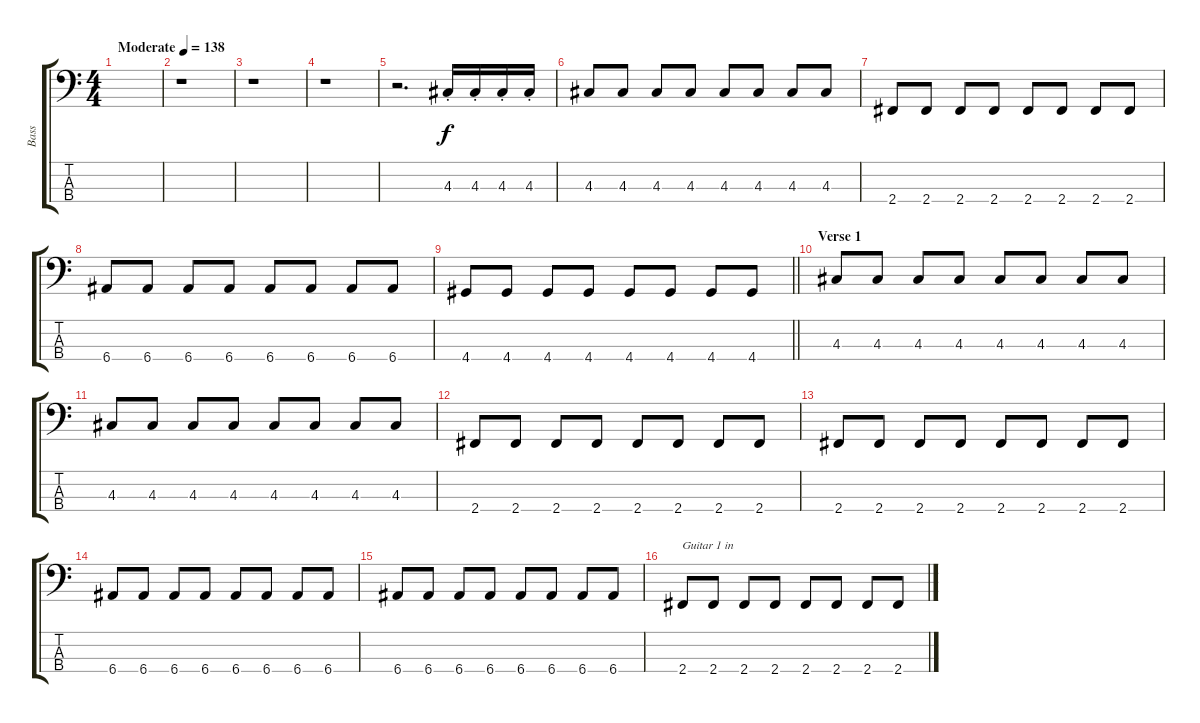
\track ("Bass" "Bass") {mute instrument electricbassfinger}
\staff {score tabs}
\tuning (G2 D2 A1 E1) {hide}
\ts (4 4)
\tempo (138 "Moderate")
\clef f4
\ks c
|
r.1 |
r.1 |
r.1 |
r.2{d} 4.3{st}.16 4.3{st}.16 4.3{st}.16 4.3{st}.16 |
4.3.8 4.3.8 4.3.8 4.3.8 4.3.8 4.3.8 4.3.8 4.3.8 |
2.4.8 2.4.8 2.4.8 2.4.8 2.4.8 2.4.8 2.4.8 2.4.8 |
6.4.8 6.4.8 6.4.8 6.4.8 6.4.8 6.4.8 6.4.8 6.4.8 |
\barLineRight lightlight
4.4.8 4.4.8 4.4.8 4.4.8 4.4.8 4.4.8 4.4.8 4.4.8 |
\section ("" "Verse 1")
4.3.8 4.3.8 4.3.8 4.3.8 4.3.8 4.3.8 4.3.8 4.3.8 |
4.3.8 4.3.8 4.3.8 4.3.8 4.3.8 4.3.8 4.3.8 4.3.8 |
2.4.8 2.4.8 2.4.8 2.4.8 2.4.8 2.4.8 2.4.8 2.4.8 |
2.4.8 2.4.8 2.4.8 2.4.8 2.4.8 2.4.8 2.4.8 2.4.8 |
6.4.8 6.4.8 6.4.8 6.4.8 6.4.8 6.4.8 6.4.8 6.4.8 |
6.4.8 6.4.8 6.4.8 6.4.8 6.4.8 6.4.8 6.4.8 6.4.8 |
2.4.8{txt "Guitar 1 in"} 2.4.8 2.4.8 2.4.8 2.4.8 2.4.8 2.4.8 2.4.8
